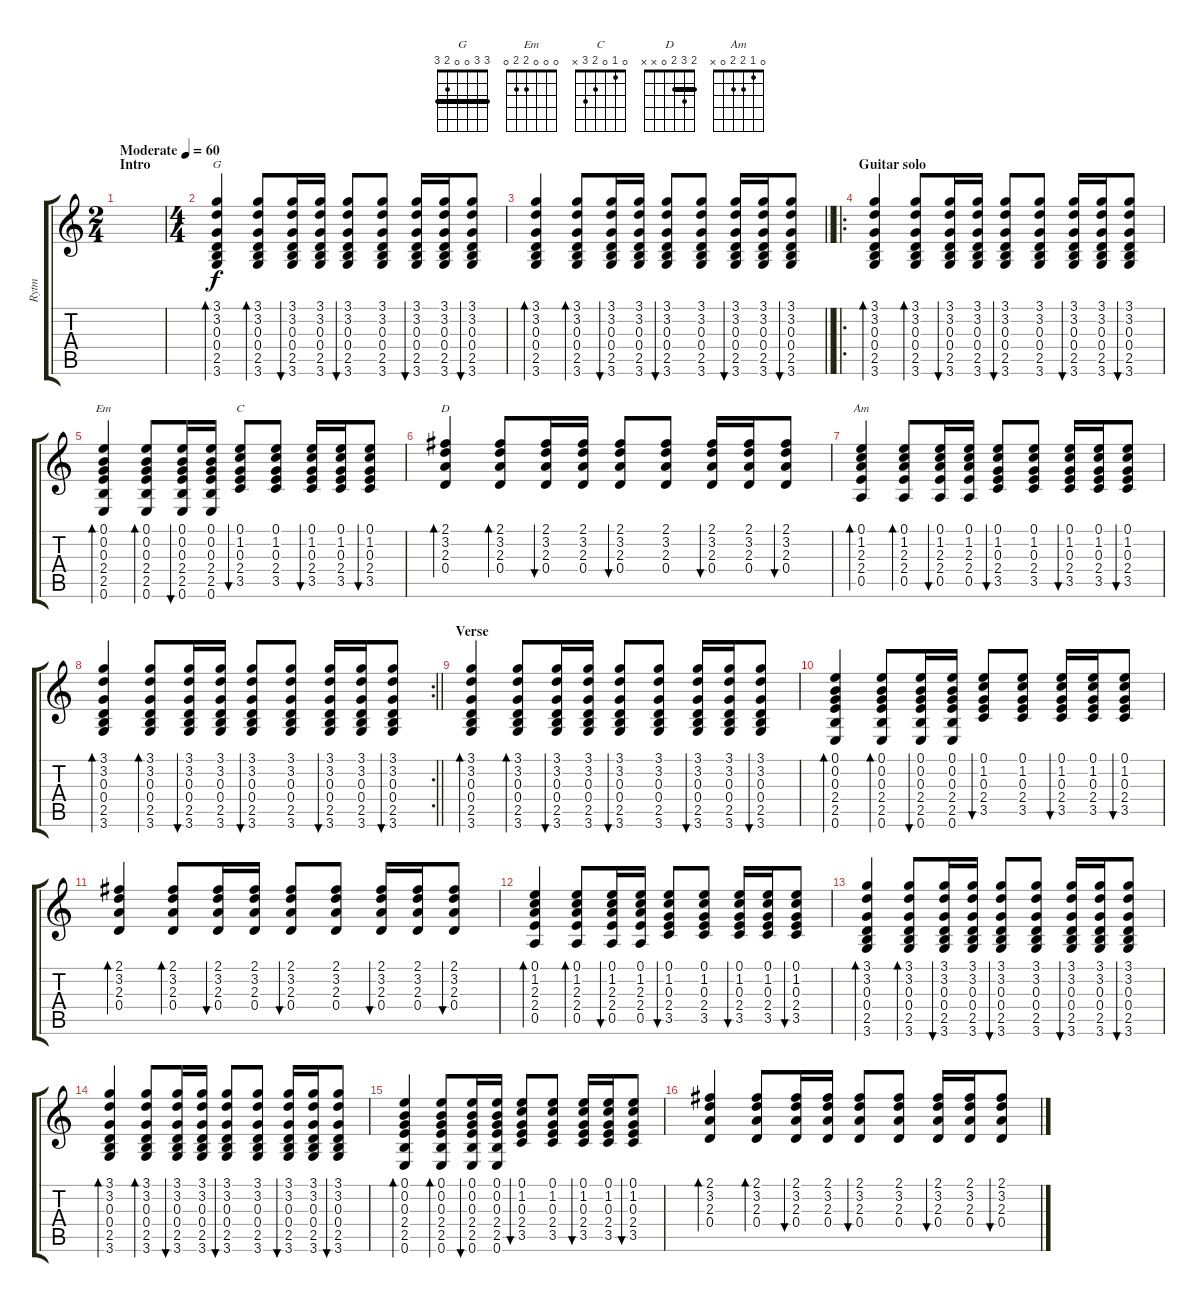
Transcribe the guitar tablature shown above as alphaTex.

\track ("Rytm" "Rytm") {instrument acousticguitarsteel}
\staff {score tabs}
\tuning (E4 B3 G3 D3 A2 E2) {hide}
\chord ("G" 3 3 0 0 2 3) {barre 3}
\chord ("Em" 0 0 0 2 2 0)
\chord ("C" 0 1 0 2 3 x)
\chord ("D" 2 3 2 0 x x) {barre 2}
\chord ("Am" 0 1 2 2 0 x)
\ts (2 4)
\section ("" "Intro")
\tempo (60 "Moderate")
\clef g2
\ks c
|
\ts (4 4)
(3.1 3.2 0.3 0.4 2.5 3.6).4{bd 30 ch "G"} (3.1 3.2 0.3 0.4 2.5 3.6).8{bd 30} (3.1 3.2 0.3 0.4 2.5 3.6).16{bu 30} (3.1 3.2 0.3 0.4 2.5 3.6).16 (3.1 3.2 0.3 0.4 2.5 3.6).8{bu 30} (3.1 3.2 0.3 0.4 2.5 3.6).8 (3.1 3.2 0.3 0.4 2.5 3.6).16{bu 30} (3.1 3.2 0.3 0.4 2.5 3.6).16 (3.1 3.2 0.3 0.4 2.5 3.6).8{bu 30} |
\barLineRight lightlight
(3.1 3.2 0.3 0.4 2.5 3.6).4{bd 30} (3.1 3.2 0.3 0.4 2.5 3.6).8{bd 30} (3.1 3.2 0.3 0.4 2.5 3.6).16{bu 30} (3.1 3.2 0.3 0.4 2.5 3.6).16 (3.1 3.2 0.3 0.4 2.5 3.6).8{bu 30} (3.1 3.2 0.3 0.4 2.5 3.6).8 (3.1 3.2 0.3 0.4 2.5 3.6).16{bu 30} (3.1 3.2 0.3 0.4 2.5 3.6).16 (3.1 3.2 0.3 0.4 2.5 3.6).8{bu 30} |
\ro
\section ("" "Guitar solo")
(3.1 3.2 0.3 0.4 2.5 3.6).4{bd 30} (3.1 3.2 0.3 0.4 2.5 3.6).8{bd 30} (3.1 3.2 0.3 0.4 2.5 3.6).16{bu 30} (3.1 3.2 0.3 0.4 2.5 3.6).16 (3.1 3.2 0.3 0.4 2.5 3.6).8{bu 30} (3.1 3.2 0.3 0.4 2.5 3.6).8 (3.1 3.2 0.3 0.4 2.5 3.6).16{bu 30} (3.1 3.2 0.3 0.4 2.5 3.6).16 (3.1 3.2 0.3 0.4 2.5 3.6).8{bu 30} |
(0.1 0.2 0.3 2.4 2.5 0.6).4{bd 30 ch "Em"} (0.1 0.2 0.3 2.4 2.5 0.6).8{bd 30} (0.1 0.2 0.3 2.4 2.5 0.6).16{bu 30} (0.1 0.2 0.3 2.4 2.5 0.6).16 (0.1 1.2 0.3 2.4 3.5).8{bu 30 ch "C"} (0.1 1.2 0.3 2.4 3.5).8 (0.1 1.2 0.3 2.4 3.5).16{bu 30} (0.1 1.2 0.3 2.4 3.5).16 (0.1 1.2 0.3 2.4 3.5).8{bu 30} |
(2.1 3.2 2.3 0.4).4{bd 30 ch "D"} (2.1 3.2 2.3 0.4).8{bd 30} (2.1 3.2 2.3 0.4).16{bu 30} (2.1 3.2 2.3 0.4).16 (2.1 3.2 2.3 0.4).8{bu 30} (2.1 3.2 2.3 0.4).8 (2.1 3.2 2.3 0.4).16{bu 30} (2.1 3.2 2.3 0.4).16 (2.1 3.2 2.3 0.4).8{bu 30} |
(0.1 1.2 2.3 2.4 0.5).4{bd 30 ch "Am"} (0.1 1.2 2.3 2.4 0.5).8{bd 30} (0.1 1.2 2.3 2.4 0.5).16{bu 30} (0.1 1.2 2.3 2.4 0.5).16 (0.1 1.2 0.3 2.4 3.5).8{bu 30} (0.1 1.2 0.3 2.4 3.5).8 (0.1 1.2 0.3 2.4 3.5).16{bu 30} (0.1 1.2 0.3 2.4 3.5).16 (0.1 1.2 0.3 2.4 3.5).8{bu 30} |
\rc 2
\barLineRight lightlight
(3.1 3.2 0.3 0.4 2.5 3.6).4{bd 30} (3.1 3.2 0.3 0.4 2.5 3.6).8{bd 30} (3.1 3.2 0.3 0.4 2.5 3.6).16{bu 30} (3.1 3.2 0.3 0.4 2.5 3.6).16 (3.1 3.2 0.3 0.4 2.5 3.6).8{bu 30} (3.1 3.2 0.3 0.4 2.5 3.6).8 (3.1 3.2 0.3 0.4 2.5 3.6).16{bu 30} (3.1 3.2 0.3 0.4 2.5 3.6).16 (3.1 3.2 0.3 0.4 2.5 3.6).8{bu 30} |
\section ("" "Verse")
(3.1 3.2 0.3 0.4 2.5 3.6).4{bd 30} (3.1 3.2 0.3 0.4 2.5 3.6).8{bd 30} (3.1 3.2 0.3 0.4 2.5 3.6).16{bu 30} (3.1 3.2 0.3 0.4 2.5 3.6).16 (3.1 3.2 0.3 0.4 2.5 3.6).8{bu 30} (3.1 3.2 0.3 0.4 2.5 3.6).8 (3.1 3.2 0.3 0.4 2.5 3.6).16{bu 30} (3.1 3.2 0.3 0.4 2.5 3.6).16 (3.1 3.2 0.3 0.4 2.5 3.6).8{bu 30} |
(0.1 0.2 0.3 2.4 2.5 0.6).4{bd 30} (0.1 0.2 0.3 2.4 2.5 0.6).8{bd 30} (0.1 0.2 0.3 2.4 2.5 0.6).16{bu 30} (0.1 0.2 0.3 2.4 2.5 0.6).16 (0.1 1.2 0.3 2.4 3.5).8{bu 30} (0.1 1.2 0.3 2.4 3.5).8 (0.1 1.2 0.3 2.4 3.5).16{bu 30} (0.1 1.2 0.3 2.4 3.5).16 (0.1 1.2 0.3 2.4 3.5).8{bu 30} |
(2.1 3.2 2.3 0.4).4{bd 30} (2.1 3.2 2.3 0.4).8{bd 30} (2.1 3.2 2.3 0.4).16{bu 30} (2.1 3.2 2.3 0.4).16 (2.1 3.2 2.3 0.4).8{bu 30} (2.1 3.2 2.3 0.4).8 (2.1 3.2 2.3 0.4).16{bu 30} (2.1 3.2 2.3 0.4).16 (2.1 3.2 2.3 0.4).8{bu 30} |
(0.1 1.2 2.3 2.4 0.5).4{bd 30} (0.1 1.2 2.3 2.4 0.5).8{bd 30} (0.1 1.2 2.3 2.4 0.5).16{bu 30} (0.1 1.2 2.3 2.4 0.5).16 (0.1 1.2 0.3 2.4 3.5).8{bu 30} (0.1 1.2 0.3 2.4 3.5).8 (0.1 1.2 0.3 2.4 3.5).16{bu 30} (0.1 1.2 0.3 2.4 3.5).16 (0.1 1.2 0.3 2.4 3.5).8{bu 30} |
(3.1 3.2 0.3 0.4 2.5 3.6).4{bd 30} (3.1 3.2 0.3 0.4 2.5 3.6).8{bd 30} (3.1 3.2 0.3 0.4 2.5 3.6).16{bu 30} (3.1 3.2 0.3 0.4 2.5 3.6).16 (3.1 3.2 0.3 0.4 2.5 3.6).8{bu 30} (3.1 3.2 0.3 0.4 2.5 3.6).8 (3.1 3.2 0.3 0.4 2.5 3.6).16{bu 30} (3.1 3.2 0.3 0.4 2.5 3.6).16 (3.1 3.2 0.3 0.4 2.5 3.6).8{bu 30} |
(3.1 3.2 0.3 0.4 2.5 3.6).4{bd 30} (3.1 3.2 0.3 0.4 2.5 3.6).8{bd 30} (3.1 3.2 0.3 0.4 2.5 3.6).16{bu 30} (3.1 3.2 0.3 0.4 2.5 3.6).16 (3.1 3.2 0.3 0.4 2.5 3.6).8{bu 30} (3.1 3.2 0.3 0.4 2.5 3.6).8 (3.1 3.2 0.3 0.4 2.5 3.6).16{bu 30} (3.1 3.2 0.3 0.4 2.5 3.6).16 (3.1 3.2 0.3 0.4 2.5 3.6).8{bu 30} |
(0.1 0.2 0.3 2.4 2.5 0.6).4{bd 30} (0.1 0.2 0.3 2.4 2.5 0.6).8{bd 30} (0.1 0.2 0.3 2.4 2.5 0.6).16{bu 30} (0.1 0.2 0.3 2.4 2.5 0.6).16 (0.1 1.2 0.3 2.4 3.5).8{bu 30} (0.1 1.2 0.3 2.4 3.5).8 (0.1 1.2 0.3 2.4 3.5).16{bu 30} (0.1 1.2 0.3 2.4 3.5).16 (0.1 1.2 0.3 2.4 3.5).8{bu 30} |
(2.1 3.2 2.3 0.4).4{bd 30} (2.1 3.2 2.3 0.4).8{bd 30} (2.1 3.2 2.3 0.4).16{bu 30} (2.1 3.2 2.3 0.4).16 (2.1 3.2 2.3 0.4).8{bu 30} (2.1 3.2 2.3 0.4).8 (2.1 3.2 2.3 0.4).16{bu 30} (2.1 3.2 2.3 0.4).16 (2.1 3.2 2.3 0.4).8{bu 30}
